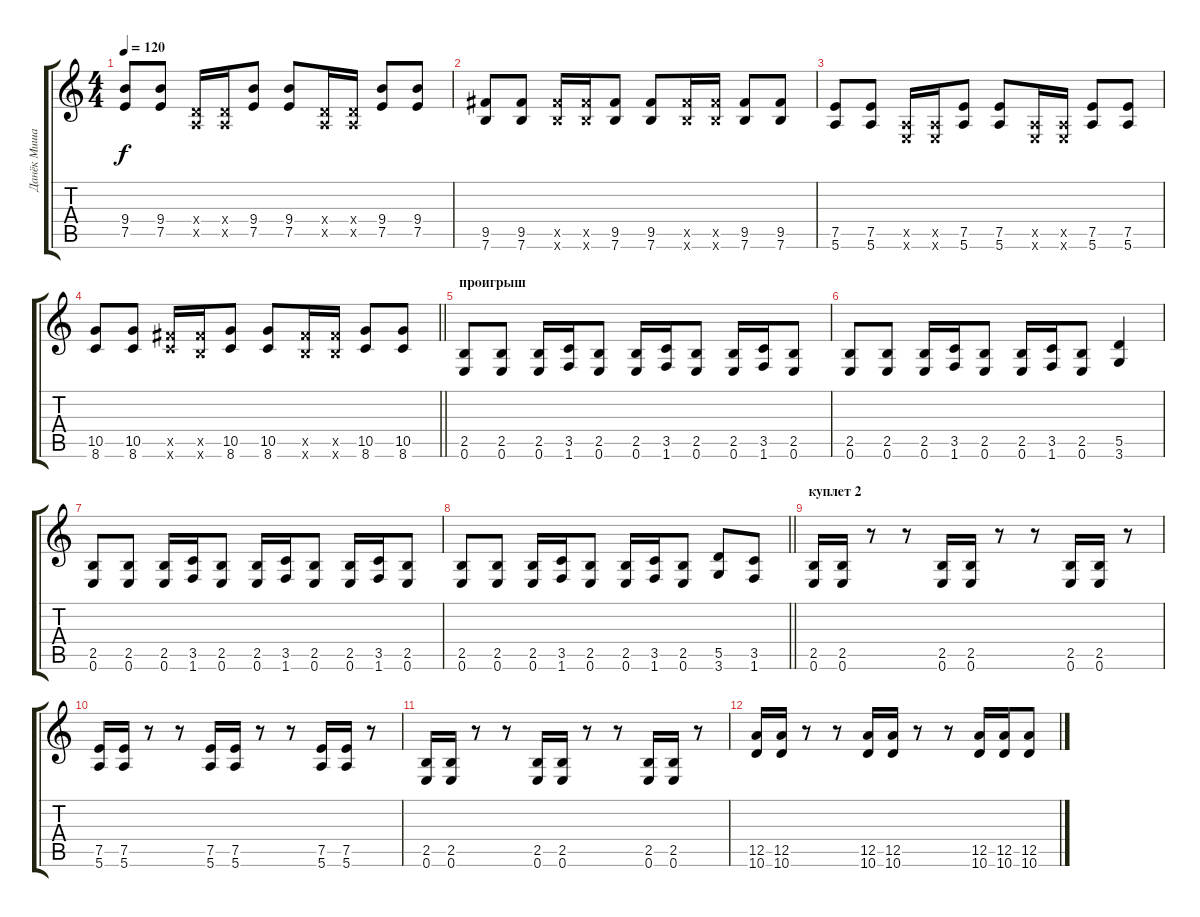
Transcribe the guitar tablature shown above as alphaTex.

\track ("Данёк Мишанин" "Данёк Миша") {instrument distortionguitar}
\staff {score tabs}
\tuning (E4 B3 G3 D3 A2 E2) {hide}
\ts (4 4)
\tempo 120
\clef g2
\ks c
(9.4 7.5).8{dy f} (9.4 7.5).8 (0.4{x} 0.5{x}).16 (0.4{x} 0.5{x}).16 (9.4 7.5).8 (9.4 7.5).8 (0.4{x} 0.5{x}).16 (0.4{x} 0.5{x}).16 (9.4 7.5).8 (9.4 7.5).8 |
(9.5 7.6).8 (9.5 7.6).8 (9.5{x} 7.6{x}).16 (9.5{x} 7.6{x}).16 (9.5 7.6).8 (9.5 7.6).8 (9.5{x} 7.6{x}).16 (9.5{x} 7.6{x}).16 (9.5 7.6).8 (9.5 7.6).8 |
(7.5 5.6).8 (7.5 5.6).8 (0.5{x} 0.6{x}).16 (0.5{x} 0.6{x}).16 (7.5 5.6).8 (7.5 5.6).8 (0.5{x} 0.6{x}).16 (0.5{x} 0.6{x}).16 (7.5 5.6).8 (7.5 5.6).8 |
\barLineRight lightlight
(10.5 8.6).8 (10.5 8.6).8 (9.5{x} 8.6{x}).16 (9.5{x} 7.6{x}).16 (10.5 8.6).8 (10.5 8.6).8 (9.5{x} 7.6{x}).16 (9.5{x} 7.6{x}).16 (10.5 8.6).8 (10.5 8.6).8 |
\section ("" "проигрыш")
(2.5 0.6).8 (2.5 0.6).8 (2.5 0.6).16 (3.5 1.6).16 (2.5 0.6).8 (2.5 0.6).16 (3.5 1.6).16 (2.5 0.6).8 (2.5 0.6).16 (3.5 1.6).16 (2.5 0.6).8 |
(2.5 0.6).8 (2.5 0.6).8 (2.5 0.6).16 (3.5 1.6).16 (2.5 0.6).8 (2.5 0.6).16 (3.5 1.6).16 (2.5 0.6).8 (5.5 3.6).4 |
(2.5 0.6).8 (2.5 0.6).8 (2.5 0.6).16 (3.5 1.6).16 (2.5 0.6).8 (2.5 0.6).16 (3.5 1.6).16 (2.5 0.6).8 (2.5 0.6).16 (3.5 1.6).16 (2.5 0.6).8 |
\barLineRight lightlight
(2.5 0.6).8 (2.5 0.6).8 (2.5 0.6).16 (3.5 1.6).16 (2.5 0.6).8 (2.5 0.6).16 (3.5 1.6).16 (2.5 0.6).8 (5.5 3.6).8 (3.5 1.6).8 |
\section ("" "куплет 2 ")
(2.5 0.6).16 (2.5 0.6).16 r.8 r.8 (2.5 0.6).16 (2.5 0.6).16 r.8 r.8 (2.5 0.6).16 (2.5 0.6).16 r.8 |
(7.5 5.6).16 (7.5 5.6).16 r.8 r.8 (7.5 5.6).16 (7.5 5.6).16 r.8 r.8 (7.5 5.6).16 (7.5 5.6).16 r.8 |
(2.5 0.6).16 (2.5 0.6).16 r.8 r.8 (2.5 0.6).16 (2.5 0.6).16 r.8 r.8 (2.5 0.6).16 (2.5 0.6).16 r.8 |
(12.5 10.6).16 (12.5 10.6).16 r.8 r.8 (12.5 10.6).16 (12.5 10.6).16 r.8 r.8 (12.5 10.6).16 (12.5 10.6).16 (12.5 10.6).8
